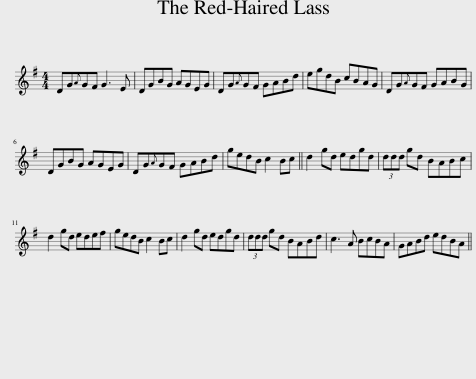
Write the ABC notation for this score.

X:1
L:1/8
M:4/4
I:linebreak $
K:G
V:1 treble
V:1
 DG{A}GF G3 E | DGBG AGEG | DG{A}GF GABd | egdB cBAG | DG{A}GF GABG |$ %5
 DGBG AGEG | DG{A}GF GABd | gedB c2 Bc || d2 gd edgd | (3ddd gd BABc |$ %10
 d2 gd edef | gedB c2 Bc | d2 gd edgd | (3ddd gd BABd | c3 A BcBA | %15
 GABd edBA || %16
